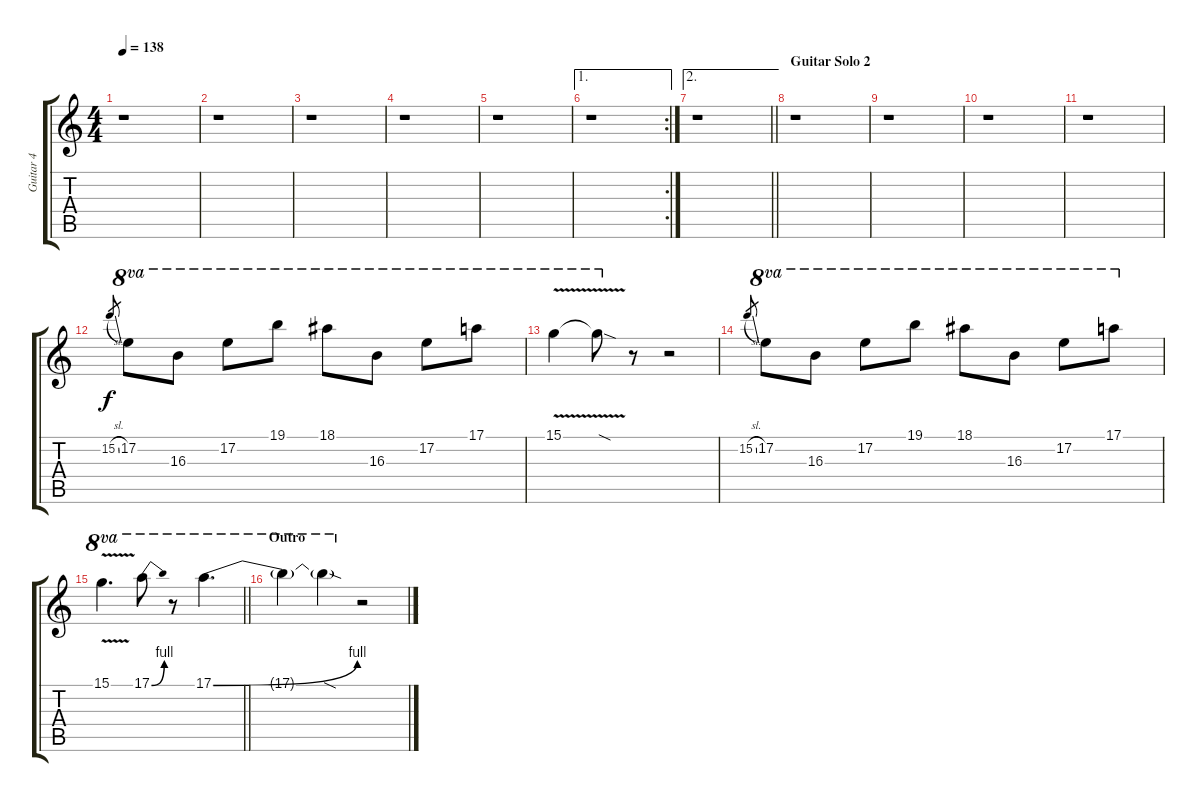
\track ("Guitar 4" "Guitar 4") {instrument distortionguitar}
\staff {score tabs}
\tuning (E4 B3 G3 D3 A2 E2) {hide}
\ts (4 4)
\tempo 138
\clef g2
\ks c
r.1{dy f} |
r.1 |
r.1 |
r.1 |
r.1 |
\ae 1
\rc 2
r.1 |
\ae 2
\barLineRight lightlight
r.1 |
\section ("" "Guitar Solo 2")
r.1 |
r.1 |
r.1 |
r.1 |
15.2{sl}.8{gr} 17.2.8{ot 8va} 16.3.8{ot 8va} 17.2.8{ot 8va} 19.1.8{ot 8va} 18.1.8{ot 8va} 16.3.8{ot 8va} 17.2.8{ot 8va} 17.1.8{ot 8va} |
15.1{v}.4{ot 8va} 15.1{sod t}.8{ot 8va} r.8 r.2 |
15.2{sl}.8{gr} 17.2.8{ot 8va} 16.3.8{ot 8va} 17.2.8{ot 8va} 19.1.8{ot 8va} 18.1.8{ot 8va} 16.3.8{ot 8va} 17.2.8{ot 8va} 17.1.8{ot 8va} |
\barLineRight lightlight
15.1{v}.4{d ot 8va} 17.1{be (bend 0 0 60 4)}.8{ot 8va} r.8{ot 8va} 17.1{be (bend 0 0 60 4)}.4{d ot 8va} |
\section ("" "Outro")
17.1{t}.4{ot 8va} 17.1{sod t}.4{ot 8va} r.2
